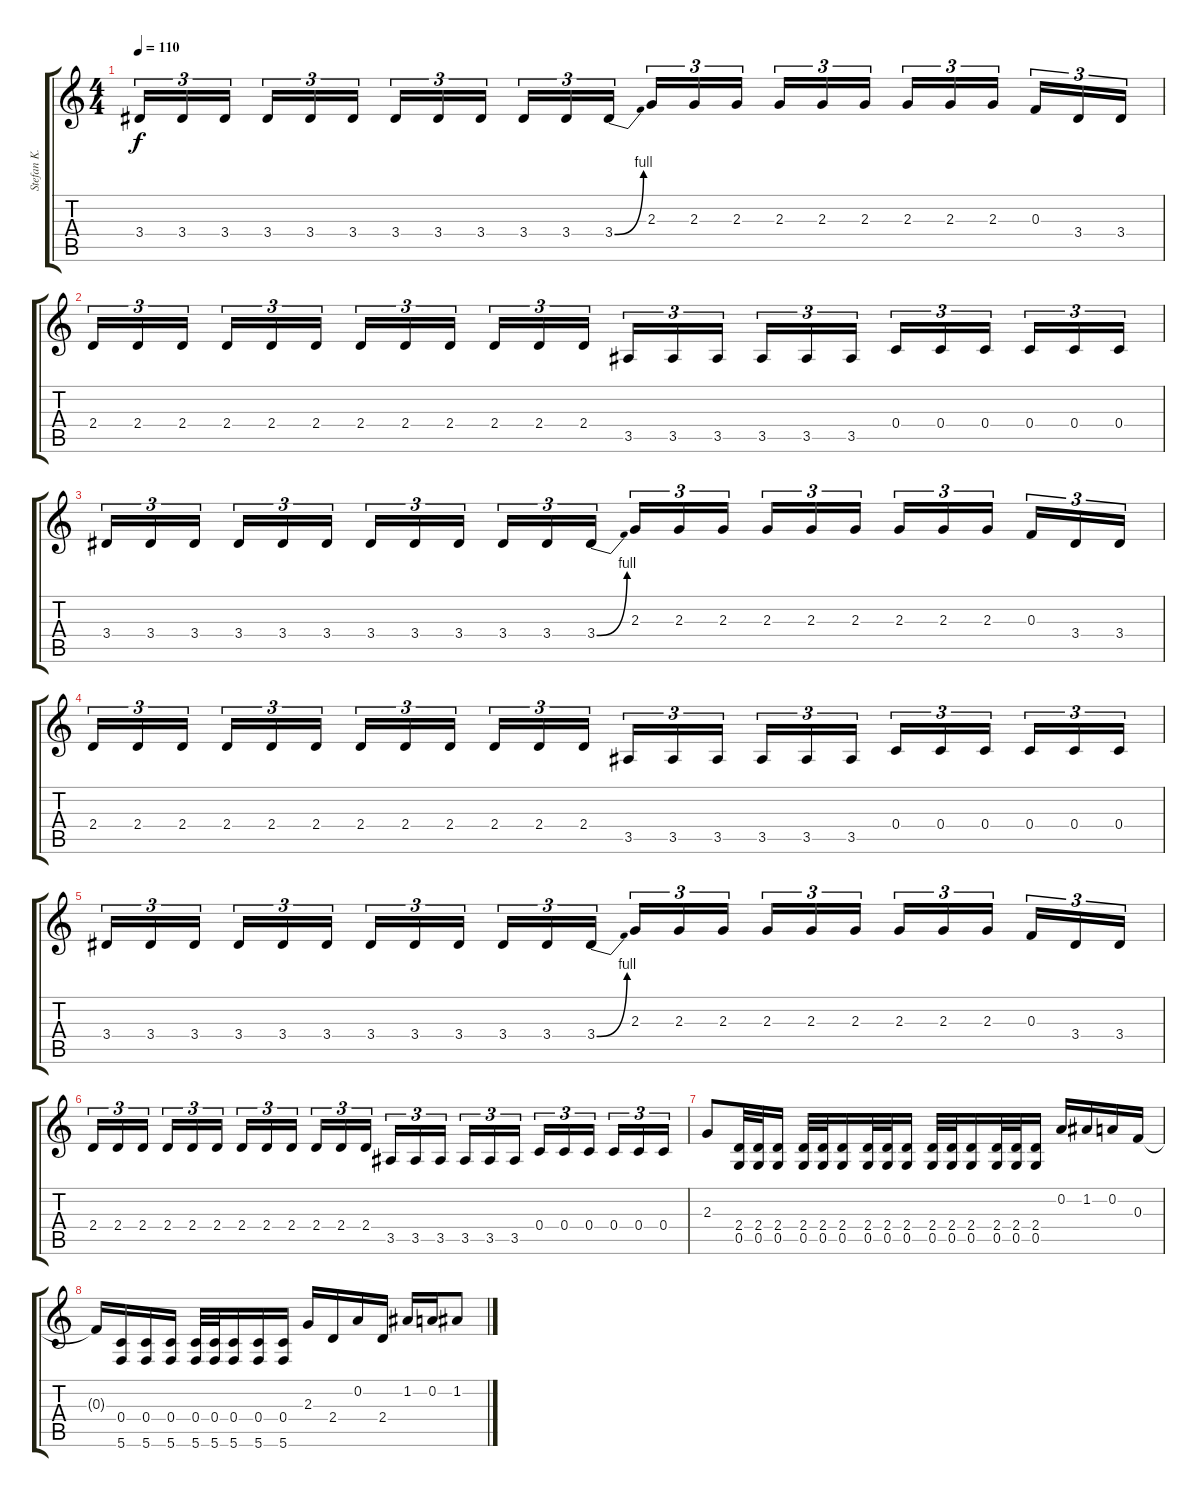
\track ("Stefan K." "Stefan K.") {instrument overdrivenguitar}
\staff {score tabs}
\tuning (D4 A3 F3 C3 G2 C2) {hide}
\ts (4 4)
\tempo 110
\clef g2
\ks c
3.4.16{tu (3 2) dy f} 3.4.16{tu (3 2)} 3.4.16{tu (3 2) beam splitsecondary} 3.4.16{tu (3 2)} 3.4.16{tu (3 2)} 3.4.16{tu (3 2)} 3.4.16{tu (3 2)} 3.4.16{tu (3 2)} 3.4.16{tu (3 2) beam splitsecondary} 3.4.16{tu (3 2)} 3.4.16{tu (3 2)} 3.4{be (bend 0 0 60 4)}.16{tu (3 2)} 2.3.16{tu (3 2)} 2.3.16{tu (3 2)} 2.3.16{tu (3 2) beam splitsecondary} 2.3.16{tu (3 2)} 2.3.16{tu (3 2)} 2.3.16{tu (3 2)} 2.3.16{tu (3 2)} 2.3.16{tu (3 2)} 2.3.16{tu (3 2) beam splitsecondary} 0.3.16{tu (3 2)} 3.4.16{tu (3 2)} 3.4.16{tu (3 2)} |
2.4.16{tu (3 2)} 2.4.16{tu (3 2)} 2.4.16{tu (3 2) beam splitsecondary} 2.4.16{tu (3 2)} 2.4.16{tu (3 2)} 2.4.16{tu (3 2)} 2.4.16{tu (3 2)} 2.4.16{tu (3 2)} 2.4.16{tu (3 2) beam splitsecondary} 2.4.16{tu (3 2)} 2.4.16{tu (3 2)} 2.4.16{tu (3 2)} 3.5.16{tu (3 2)} 3.5.16{tu (3 2)} 3.5.16{tu (3 2) beam splitsecondary} 3.5.16{tu (3 2)} 3.5.16{tu (3 2)} 3.5.16{tu (3 2)} 0.4.16{tu (3 2)} 0.4.16{tu (3 2)} 0.4.16{tu (3 2) beam splitsecondary} 0.4.16{tu (3 2)} 0.4.16{tu (3 2)} 0.4.16{tu (3 2)} |
3.4.16{tu (3 2)} 3.4.16{tu (3 2)} 3.4.16{tu (3 2) beam splitsecondary} 3.4.16{tu (3 2)} 3.4.16{tu (3 2)} 3.4.16{tu (3 2)} 3.4.16{tu (3 2)} 3.4.16{tu (3 2)} 3.4.16{tu (3 2) beam splitsecondary} 3.4.16{tu (3 2)} 3.4.16{tu (3 2)} 3.4{be (bend 0 0 60 4)}.16{tu (3 2)} 2.3.16{tu (3 2)} 2.3.16{tu (3 2)} 2.3.16{tu (3 2) beam splitsecondary} 2.3.16{tu (3 2)} 2.3.16{tu (3 2)} 2.3.16{tu (3 2)} 2.3.16{tu (3 2)} 2.3.16{tu (3 2)} 2.3.16{tu (3 2) beam splitsecondary} 0.3.16{tu (3 2)} 3.4.16{tu (3 2)} 3.4.16{tu (3 2)} |
2.4.16{tu (3 2)} 2.4.16{tu (3 2)} 2.4.16{tu (3 2) beam splitsecondary} 2.4.16{tu (3 2)} 2.4.16{tu (3 2)} 2.4.16{tu (3 2)} 2.4.16{tu (3 2)} 2.4.16{tu (3 2)} 2.4.16{tu (3 2) beam splitsecondary} 2.4.16{tu (3 2)} 2.4.16{tu (3 2)} 2.4.16{tu (3 2)} 3.5.16{tu (3 2)} 3.5.16{tu (3 2)} 3.5.16{tu (3 2) beam splitsecondary} 3.5.16{tu (3 2)} 3.5.16{tu (3 2)} 3.5.16{tu (3 2)} 0.4.16{tu (3 2)} 0.4.16{tu (3 2)} 0.4.16{tu (3 2) beam splitsecondary} 0.4.16{tu (3 2)} 0.4.16{tu (3 2)} 0.4.16{tu (3 2)} |
3.4.16{tu (3 2)} 3.4.16{tu (3 2)} 3.4.16{tu (3 2) beam splitsecondary} 3.4.16{tu (3 2)} 3.4.16{tu (3 2)} 3.4.16{tu (3 2)} 3.4.16{tu (3 2)} 3.4.16{tu (3 2)} 3.4.16{tu (3 2) beam splitsecondary} 3.4.16{tu (3 2)} 3.4.16{tu (3 2)} 3.4{be (bend 0 0 60 4)}.16{tu (3 2)} 2.3.16{tu (3 2)} 2.3.16{tu (3 2)} 2.3.16{tu (3 2) beam splitsecondary} 2.3.16{tu (3 2)} 2.3.16{tu (3 2)} 2.3.16{tu (3 2)} 2.3.16{tu (3 2)} 2.3.16{tu (3 2)} 2.3.16{tu (3 2) beam splitsecondary} 0.3.16{tu (3 2)} 3.4.16{tu (3 2)} 3.4.16{tu (3 2)} |
2.4.16{tu (3 2)} 2.4.16{tu (3 2)} 2.4.16{tu (3 2) beam splitsecondary} 2.4.16{tu (3 2)} 2.4.16{tu (3 2)} 2.4.16{tu (3 2)} 2.4.16{tu (3 2)} 2.4.16{tu (3 2)} 2.4.16{tu (3 2) beam splitsecondary} 2.4.16{tu (3 2)} 2.4.16{tu (3 2)} 2.4.16{tu (3 2)} 3.5.16{tu (3 2)} 3.5.16{tu (3 2)} 3.5.16{tu (3 2) beam splitsecondary} 3.5.16{tu (3 2)} 3.5.16{tu (3 2)} 3.5.16{tu (3 2)} 0.4.16{tu (3 2)} 0.4.16{tu (3 2)} 0.4.16{tu (3 2) beam splitsecondary} 0.4.16{tu (3 2)} 0.4.16{tu (3 2)} 0.4.16{tu (3 2)} |
2.3.8 (2.4 0.5).32 (2.4 0.5).32 (2.4 0.5).16 (2.4 0.5).32 (2.4 0.5).32 (2.4 0.5).16 (2.4 0.5).32 (2.4 0.5).32 (2.4 0.5).16 (2.4 0.5).32 (2.4 0.5).32 (2.4 0.5).16 (2.4 0.5).32 (2.4 0.5).32 (2.4 0.5).16 0.2.16 1.2.16 0.2.16 0.3.16 |
0.3{t}.16 (0.4 5.6).16 (0.4 5.6).16 (0.4 5.6).16 (0.4 5.6).32 (0.4 5.6).32 (0.4 5.6).16 (0.4 5.6).16 (0.4 5.6).16 2.3.16 2.4.16 0.2.16 2.4.16 1.2.16 0.2.16 1.2.8
